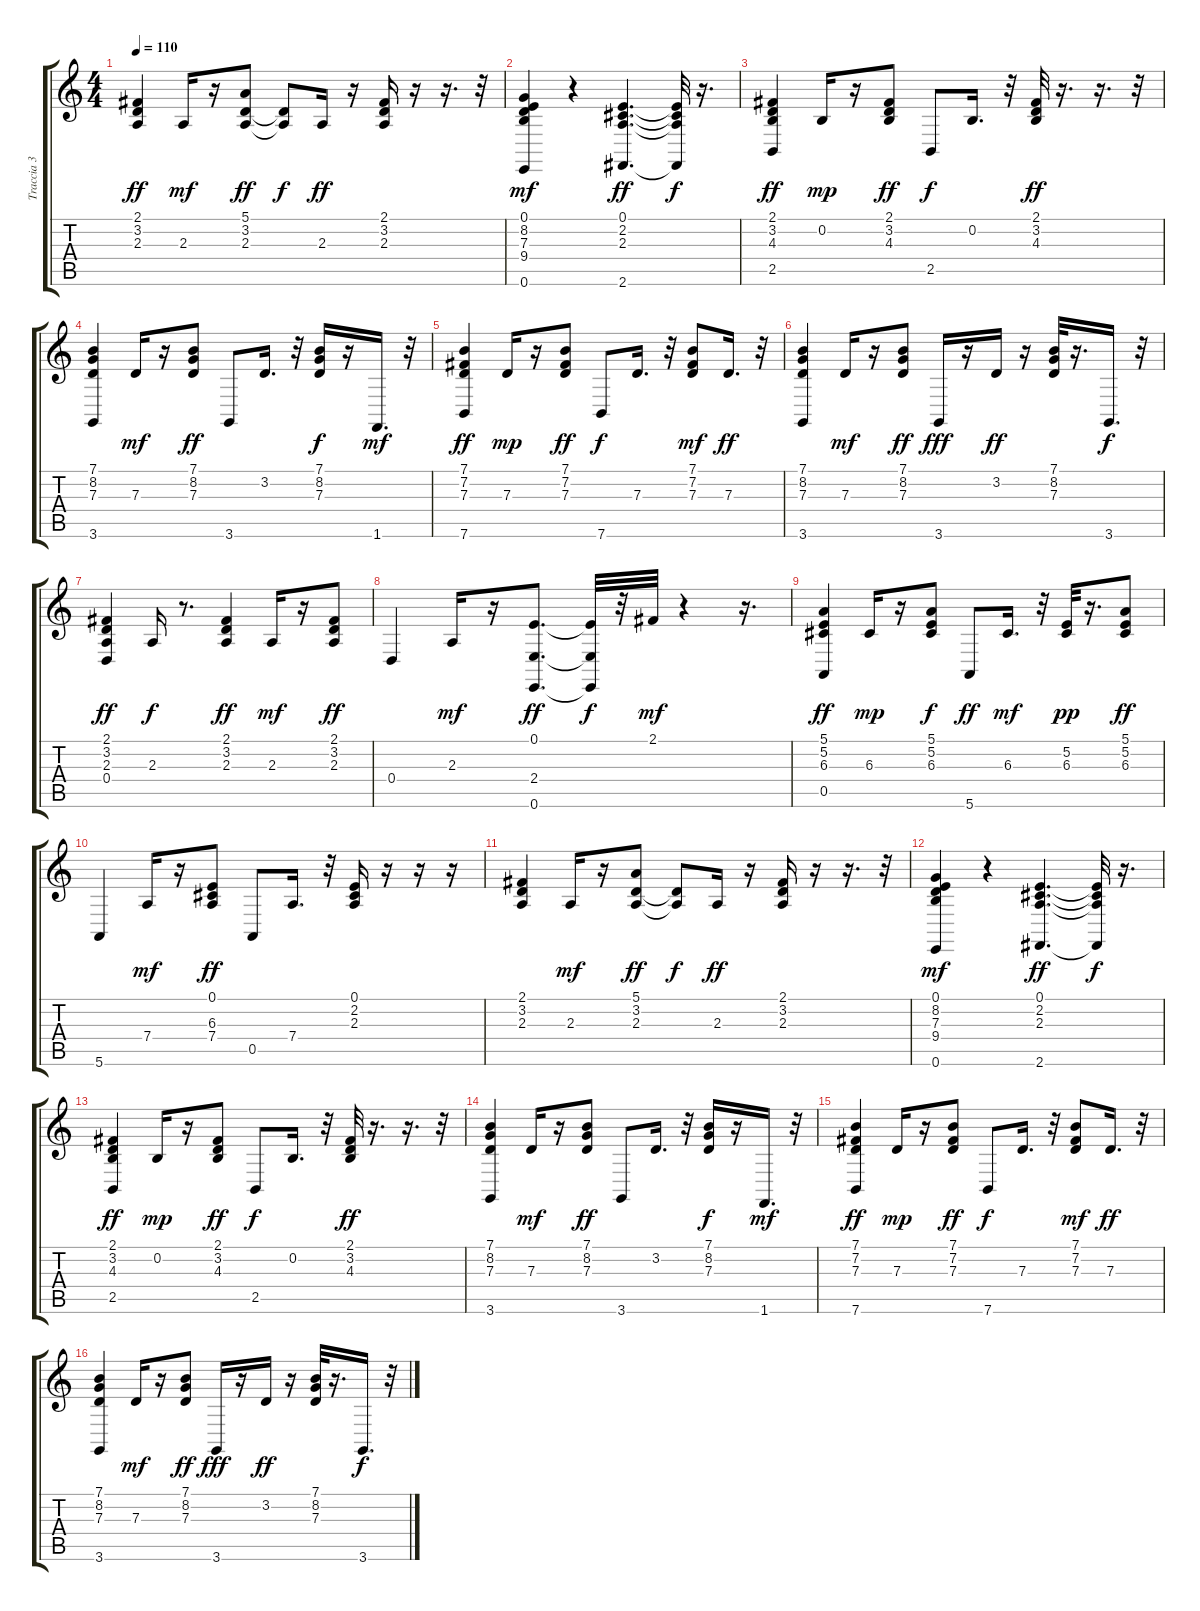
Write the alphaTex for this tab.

\track ("Traccia 3" "Traccia 3") {instrument acousticgrandpiano}
\staff {score tabs}
\tuning (E4 B3 G3 D3 A2 E2) {hide}
\ts (4 4)
\tempo 110
\clef g2
\ks c
(2.1 3.2 2.3).4{dy ff} 2.3.16{dy mf} r.16 (5.1 3.2 2.3).8{dy ff} (3.2{t} 2.3{t}).8{dy f} 2.3.16{dy ff} r.16 (2.1 3.2 2.3).16 r.16 r.16{d} r.32 |
(0.1 8.2 7.3 9.4 0.6).4{dy mf} r.4 (0.1 2.2 2.3 2.6).4{d dy ff} (0.1{t} 2.2{t} 2.3{t} 2.6{t}).32{dy f} r.16{d} |
(2.1 3.2 4.3 2.5).4{dy ff} 0.2.16{dy mp} r.16 (2.1 3.2 4.3).8{dy ff} 2.5.8{dy f} 0.2.16{d} r.32 (2.1 3.2 4.3).32{dy ff} r.16{d} r.16{d} r.32 |
(7.1 8.2 7.3 3.6).4 7.3.16{dy mf} r.16 (7.1 8.2 7.3).8{dy ff} 3.6.8 3.2.16{d} r.32 (7.1 8.2 7.3).16{dy f} r.16 1.6.16{d dy mf} r.32 |
(7.1 7.2 7.3 7.6).4{dy ff} 7.3.16{dy mp} r.16 (7.1 7.2 7.3).8{dy ff} 7.6.8{dy f} 7.3.16{d} r.32 (7.1 7.2 7.3).8{dy mf} 7.3.16{d dy ff} r.32 |
(7.1 8.2 7.3 3.6).4 7.3.16{dy mf} r.16 (7.1 8.2 7.3).8{dy ff} 3.6.16{dy fff} r.16 3.2.16{dy ff} r.16 (7.1 8.2 7.3).32 r.16{d} 3.6.16{d dy f} r.32 |
(2.1 3.2 2.3 0.4).4{dy ff} 2.3.16{dy f} r.8{d} (2.1 3.2 2.3).4{dy ff} 2.3.16{dy mf} r.16 (2.1 3.2 2.3).8{dy ff} |
0.4.4 2.3.16{dy mf} r.16 (0.1 2.4 0.6).8{d dy ff} (0.1{t} 2.4{t} 0.6{t}).32{dy f} r.32 2.1.32{dy mf} r.4 r.16{d} |
(5.1 5.2 6.3 0.5).4{dy ff} 6.3.16{dy mp} r.16 (5.1 5.2 6.3).8{dy f} 5.6.8{dy ff} 6.3.16{d dy mf} r.32 (5.2 6.3).32{dy pp} r.16{d} (5.1 5.2 6.3).8{dy ff} |
5.6.4 7.4.16{dy mf} r.16 (0.1 6.3 7.4).8{dy ff} 0.5.8 7.4.16{d} r.32 (0.1 2.2 2.3).16 r.16 r.16 r.16 |
(2.1 3.2 2.3).4 2.3.16{dy mf} r.16 (5.1 3.2 2.3).8{dy ff} (3.2{t} 2.3{t}).8{dy f} 2.3.16{dy ff} r.16 (2.1 3.2 2.3).16 r.16 r.16{d} r.32 |
(0.1 8.2 7.3 9.4 0.6).4{dy mf} r.4 (0.1 2.2 2.3 2.6).4{d dy ff} (0.1{t} 2.2{t} 2.3{t} 2.6{t}).32{dy f} r.16{d} |
(2.1 3.2 4.3 2.5).4{dy ff} 0.2.16{dy mp} r.16 (2.1 3.2 4.3).8{dy ff} 2.5.8{dy f} 0.2.16{d} r.32 (2.1 3.2 4.3).32{dy ff} r.16{d} r.16{d} r.32 |
(7.1 8.2 7.3 3.6).4 7.3.16{dy mf} r.16 (7.1 8.2 7.3).8{dy ff} 3.6.8 3.2.16{d} r.32 (7.1 8.2 7.3).16{dy f} r.16 1.6.16{d dy mf} r.32 |
(7.1 7.2 7.3 7.6).4{dy ff} 7.3.16{dy mp} r.16 (7.1 7.2 7.3).8{dy ff} 7.6.8{dy f} 7.3.16{d} r.32 (7.1 7.2 7.3).8{dy mf} 7.3.16{d dy ff} r.32 |
(7.1 8.2 7.3 3.6).4 7.3.16{dy mf} r.16 (7.1 8.2 7.3).8{dy ff} 3.6.16{dy fff} r.16 3.2.16{dy ff} r.16 (7.1 8.2 7.3).32 r.16{d} 3.6.16{d dy f} r.32
